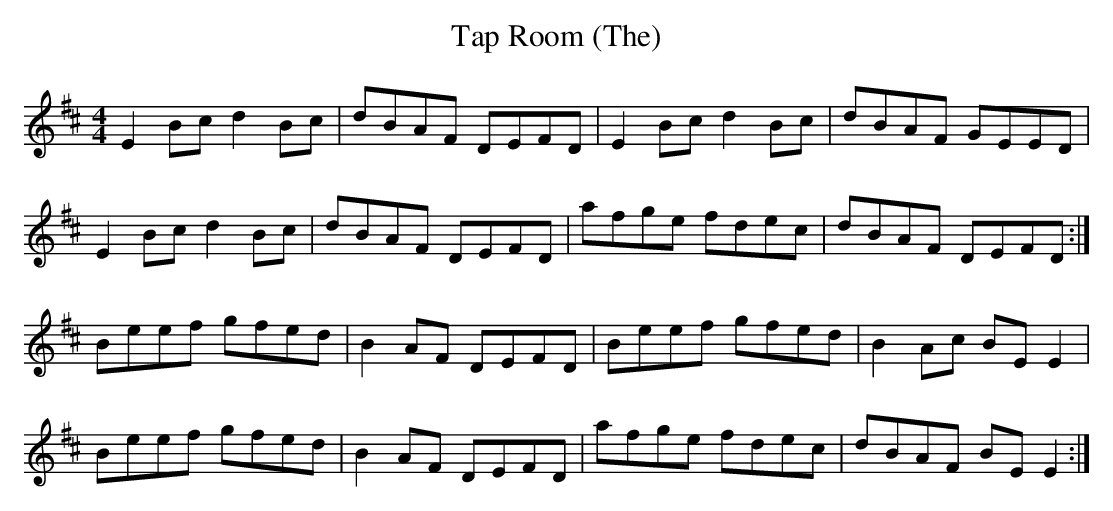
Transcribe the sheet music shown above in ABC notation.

X:1
T: Tap Room (The)
M: 4/4
L: 1/8
K: Edor
E2 Bc d2 Bc | dBAF DEFD |E2 Bc d2 Bc | dBAF GEED |
E2 Bc d2 Bc | dBAF DEFD |afge fdec | dBAF DEFD :|
Beef gfed | B2 AF DEFD |Beef gfed | B2 Ac BE E2 |
Beef gfed | B2 AF DEFD |afge fdec | dBAF BE E2 :|
